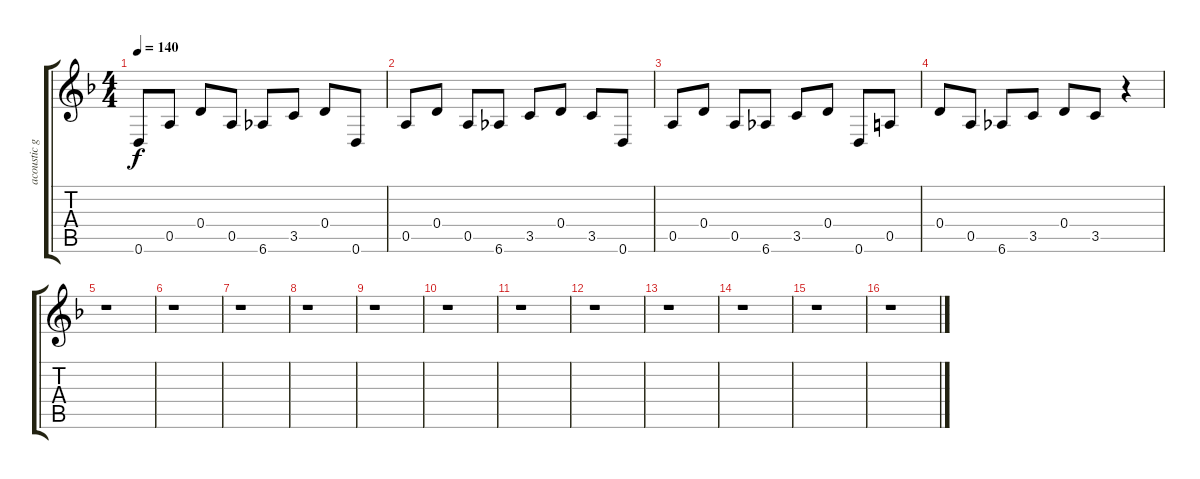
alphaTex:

\track ("acoustic guitar" "acoustic g") {instrument acousticguitarnylon}
\staff {score tabs}
\tuning (E4 B3 G3 D3 A2 D2) {hide}
\ts (4 4)
\tempo 140
\clef g2
\ks f
0.6.8{dy f} 0.5.8 0.4.8 0.5.8 6.6.8 3.5.8 0.4.8 0.6.8 |
0.5.8 0.4.8 0.5.8 6.6.8 3.5.8 0.4.8 3.5.8 0.6.8 |
0.5.8 0.4.8 0.5.8 6.6.8 3.5.8 0.4.8 0.6.8 0.5.8 |
0.4.8 0.5.8 6.6.8 3.5.8 0.4.8 3.5.8 r.4 |
r.1 |
r.1 |
r.1 |
r.1 |
r.1 |
r.1 |
r.1 |
r.1 |
r.1 |
r.1 |
r.1 |
r.1
